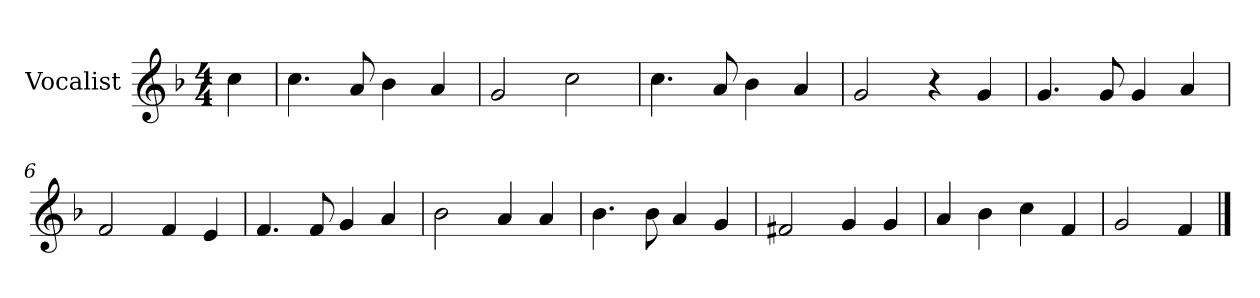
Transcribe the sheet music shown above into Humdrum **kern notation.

**kern
*part1
*staff1
*I"Vocalist
*k[b-]
*F:
*M4/4
=
4cc
=1
4.cc
8a
4b-
4a
=2
2g
2cc
=3
4.cc
8a
4b-
4a
=4
2g
4r
4g
=5
4.g
8g
4g
4a
=6
2f
4f
4e
=7
4.f
8f
4g
4a
=8
2b-
4a
4a
=9
4.b-
8b-
4a
4g
=10
2f#X
4g
4g
=11
4a
4b-
4cc
4f
=12
2g
4f
==
*-
